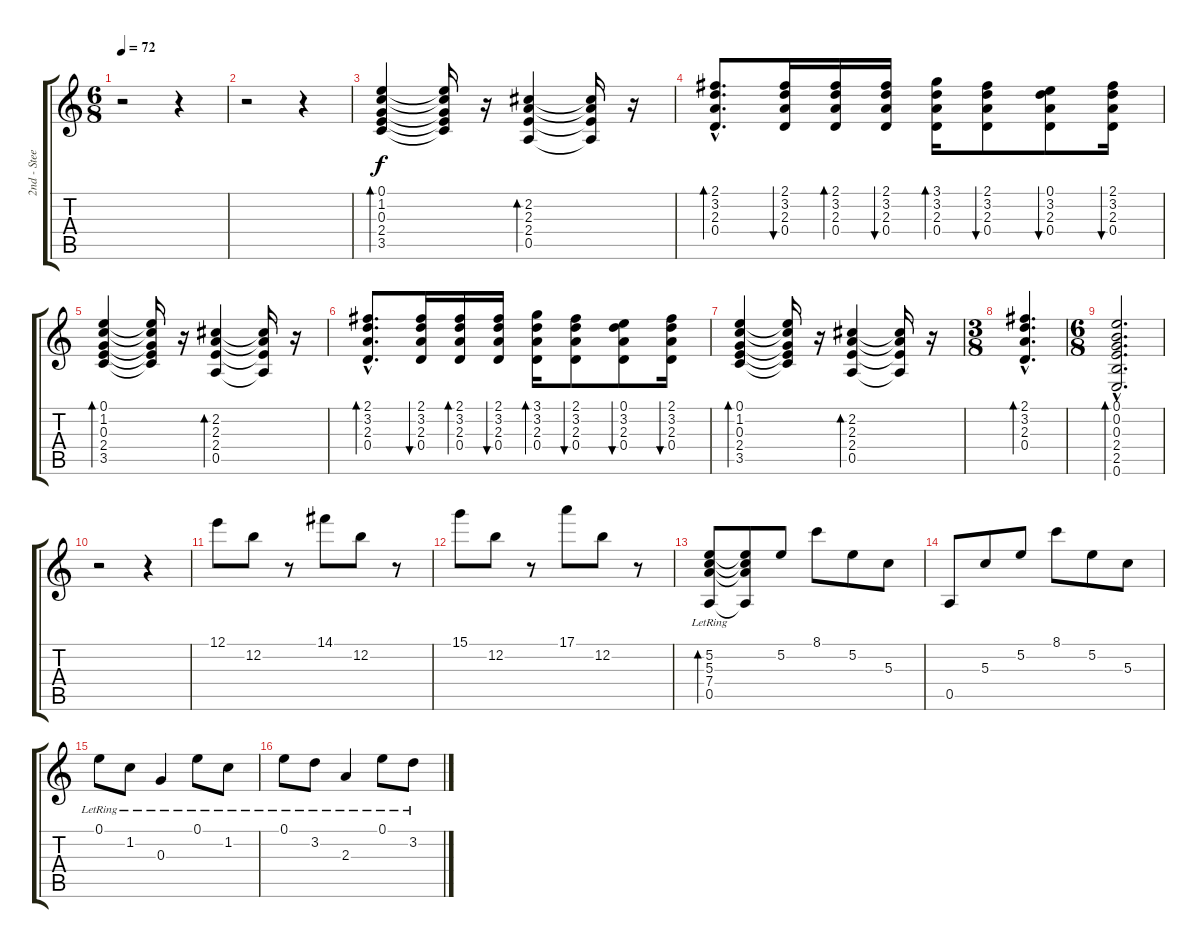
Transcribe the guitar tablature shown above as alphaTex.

\track ("2nd - Steel Guitar" "2nd - Stee") {instrument acousticguitarsteel}
\staff {score tabs}
\tuning (E4 B3 G3 D3 A2 E2) {hide}
\ts (6 8)
\tempo 72
\clef g2
\ks c
r.2{dy f} r.4 |
r.2 r.4 |
(0.1 1.2 0.3 2.4 3.5).4{bd 120} (0.1{t} 1.2{t} 0.3{t} 2.4{t} 3.5{t}).16 r.16 (2.2 2.3 2.4 0.5).4{bd 120} (2.2{t} 2.3{t} 2.4{t} 0.5{t}).16 r.16 |
(2.1{hac} 3.2{hac} 2.3{hac} 0.4{hac}).8{d bd 120} (2.1 3.2 2.3 0.4).16{bu 30} (2.1 3.2 2.3 0.4).16{bd 30} (2.1 3.2 2.3 0.4).16{bu 30} (3.1 3.2 2.3 0.4).16{bd 30} (2.1 3.2 2.3 0.4).8{bu 30} (0.1 3.2 2.3 0.4).8{bu 30} (2.1 3.2 2.3 0.4).16{bu 30} |
(0.1 1.2 0.3 2.4 3.5).4{bd 120} (0.1{t} 1.2{t} 0.3{t} 2.4{t} 3.5{t}).16 r.16 (2.2 2.3 2.4 0.5).4{bd 120} (2.2{t} 2.3{t} 2.4{t} 0.5{t}).16 r.16 |
(2.1{hac} 3.2{hac} 2.3{hac} 0.4{hac}).8{d bd 120} (2.1 3.2 2.3 0.4).16{bu 30} (2.1 3.2 2.3 0.4).16{bd 30} (2.1 3.2 2.3 0.4).16{bu 30} (3.1 3.2 2.3 0.4).16{bd 30} (2.1 3.2 2.3 0.4).8{bu 30} (0.1 3.2 2.3 0.4).8{bu 30} (2.1 3.2 2.3 0.4).16{bu 30} |
(0.1 1.2 0.3 2.4 3.5).4{bd 60} (0.1{t} 1.2{t} 0.3{t} 2.4{t} 3.5{t}).16 r.16 (2.2 2.3 2.4 0.5).4{bd 120} (2.2{t} 2.3{t} 2.4{t} 0.5{t}).16 r.16 |
\ts (3 8)
(2.1{hac} 3.2{hac} 2.3{hac} 0.4{hac}).4{d bd 120} |
\ts (6 8)
(0.1{hac} 0.2{hac} 0.3{hac} 2.4{hac} 2.5{hac} 0.6{hac}).2{d bd 120} |
r.2 r.4 |
12.1.8 12.2.8 r.8 14.1.8 12.2.8 r.8 |
15.1.8 12.2.8 r.8 17.1.8 12.2.8 r.8 |
(5.2 5.3 7.4{lr} 0.5{lr}).8{bd 240} (5.2{t} 5.3{t} 7.4{t} 0.5{t}).8 5.2.8 8.1.8 5.2.8 5.3.8 |
0.5.8 5.3.8 5.2.8 8.1.8 5.2.8 5.3.8 |
0.1{lr}.8 1.2{lr}.8 0.3{lr}.4 0.1{lr}.8 1.2{lr}.8 |
0.1{lr}.8 3.2{lr}.8 2.3{lr}.4 0.1{lr}.8 3.2{lr}.8
